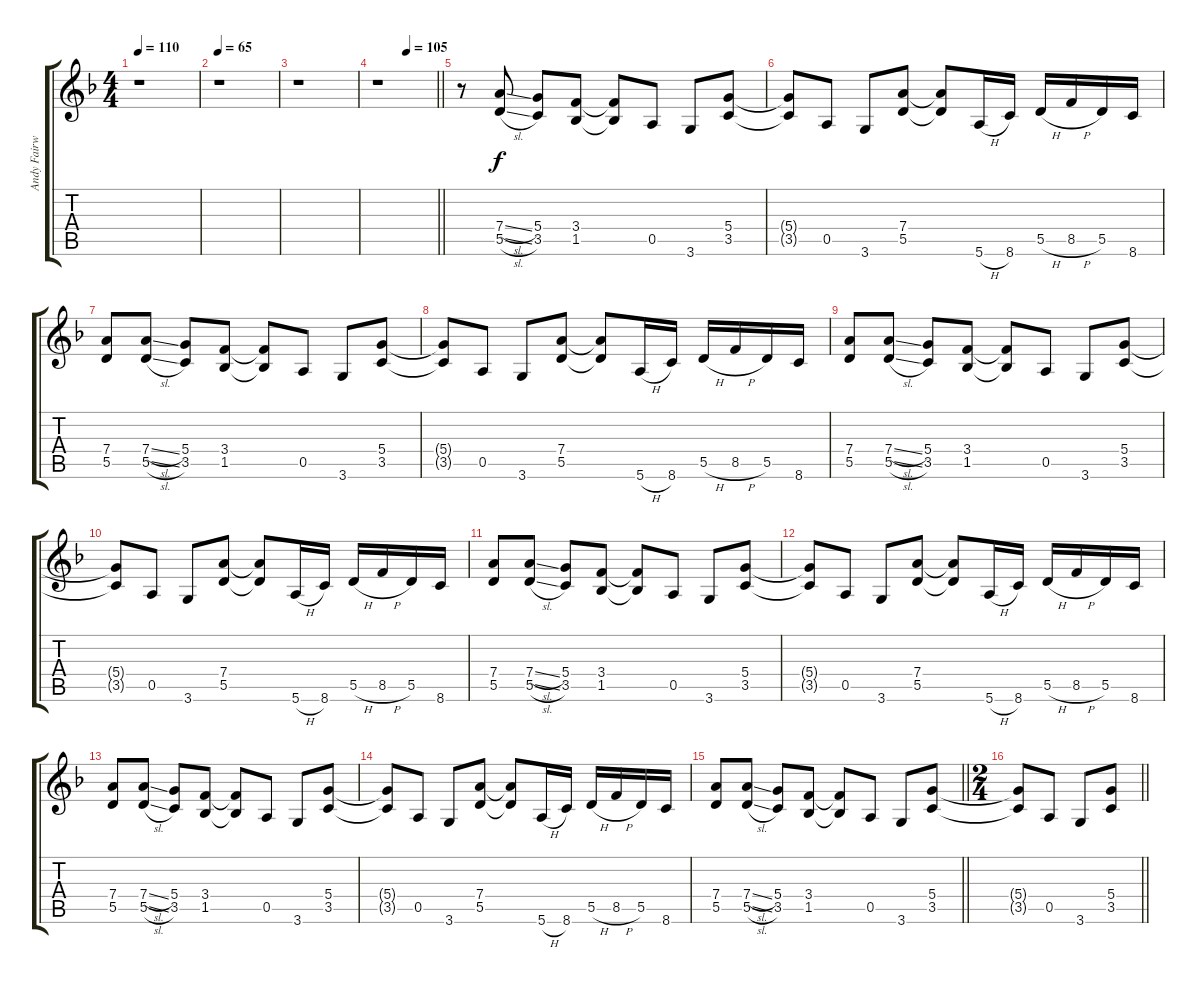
\track ("Andy Fairweather Low Guitar II" "Andy Fairw") {instrument distortionguitar}
\staff {score tabs}
\tuning (E4 B3 G3 D3 A2 E2) {hide}
\ts (4 4)
\tempo 110
\clef g2
\ks f
r.1{dy f} |
\tempo 65
r.1 |
r.1 |
\tempo (105 0.5)
\barLineRight lightlight
r.1 |
r.8 (7.4{sl} 5.5{sl}).8 (5.4 3.5).8 (3.4 1.5).8 (3.4{t} 1.5{t}).8 0.5.8 3.6.8 (5.4 3.5).8 |
(5.4{t} 3.5{t}).8 0.5.8 3.6.8 (7.4 5.5).8 (7.4{t} 5.5{t}).8 5.6{h}.16 8.6.16 5.5{h}.16 8.5{h}.16 5.5.16 8.6.16 |
(7.4 5.5).8 (7.4{sl} 5.5{sl}).8 (5.4 3.5).8 (3.4 1.5).8 (3.4{t} 1.5{t}).8 0.5.8 3.6.8 (5.4 3.5).8 |
(5.4{t} 3.5{t}).8 0.5.8 3.6.8 (7.4 5.5).8 (7.4{t} 5.5{t}).8 5.6{h}.16 8.6.16 5.5{h}.16 8.5{h}.16 5.5.16 8.6.16 |
(7.4 5.5).8 (7.4{sl} 5.5{sl}).8 (5.4 3.5).8 (3.4 1.5).8 (3.4{t} 1.5{t}).8 0.5.8 3.6.8 (5.4 3.5).8 |
(5.4{t} 3.5{t}).8 0.5.8 3.6.8 (7.4 5.5).8 (7.4{t} 5.5{t}).8 5.6{h}.16 8.6.16 5.5{h}.16 8.5{h}.16 5.5.16 8.6.16 |
(7.4 5.5).8 (7.4{sl} 5.5{sl}).8 (5.4 3.5).8 (3.4 1.5).8 (3.4{t} 1.5{t}).8 0.5.8 3.6.8 (5.4 3.5).8 |
(5.4{t} 3.5{t}).8 0.5.8 3.6.8 (7.4 5.5).8 (7.4{t} 5.5{t}).8 5.6{h}.16 8.6.16 5.5{h}.16 8.5{h}.16 5.5.16 8.6.16 |
(7.4 5.5).8 (7.4{sl} 5.5{sl}).8 (5.4 3.5).8 (3.4 1.5).8 (3.4{t} 1.5{t}).8 0.5.8 3.6.8 (5.4 3.5).8 |
(5.4{t} 3.5{t}).8 0.5.8 3.6.8 (7.4 5.5).8 (7.4{t} 5.5{t}).8 5.6{h}.16 8.6.16 5.5{h}.16 8.5{h}.16 5.5.16 8.6.16 |
\barLineRight lightlight
(7.4 5.5).8 (7.4{sl} 5.5{sl}).8 (5.4 3.5).8 (3.4 1.5).8 (3.4{t} 1.5{t}).8 0.5.8 3.6.8 (5.4 3.5).8 |
\ts (2 4)
\barLineRight lightlight
(5.4{t} 3.5{t}).8 0.5.8 3.6.8 (5.4 3.5).8
